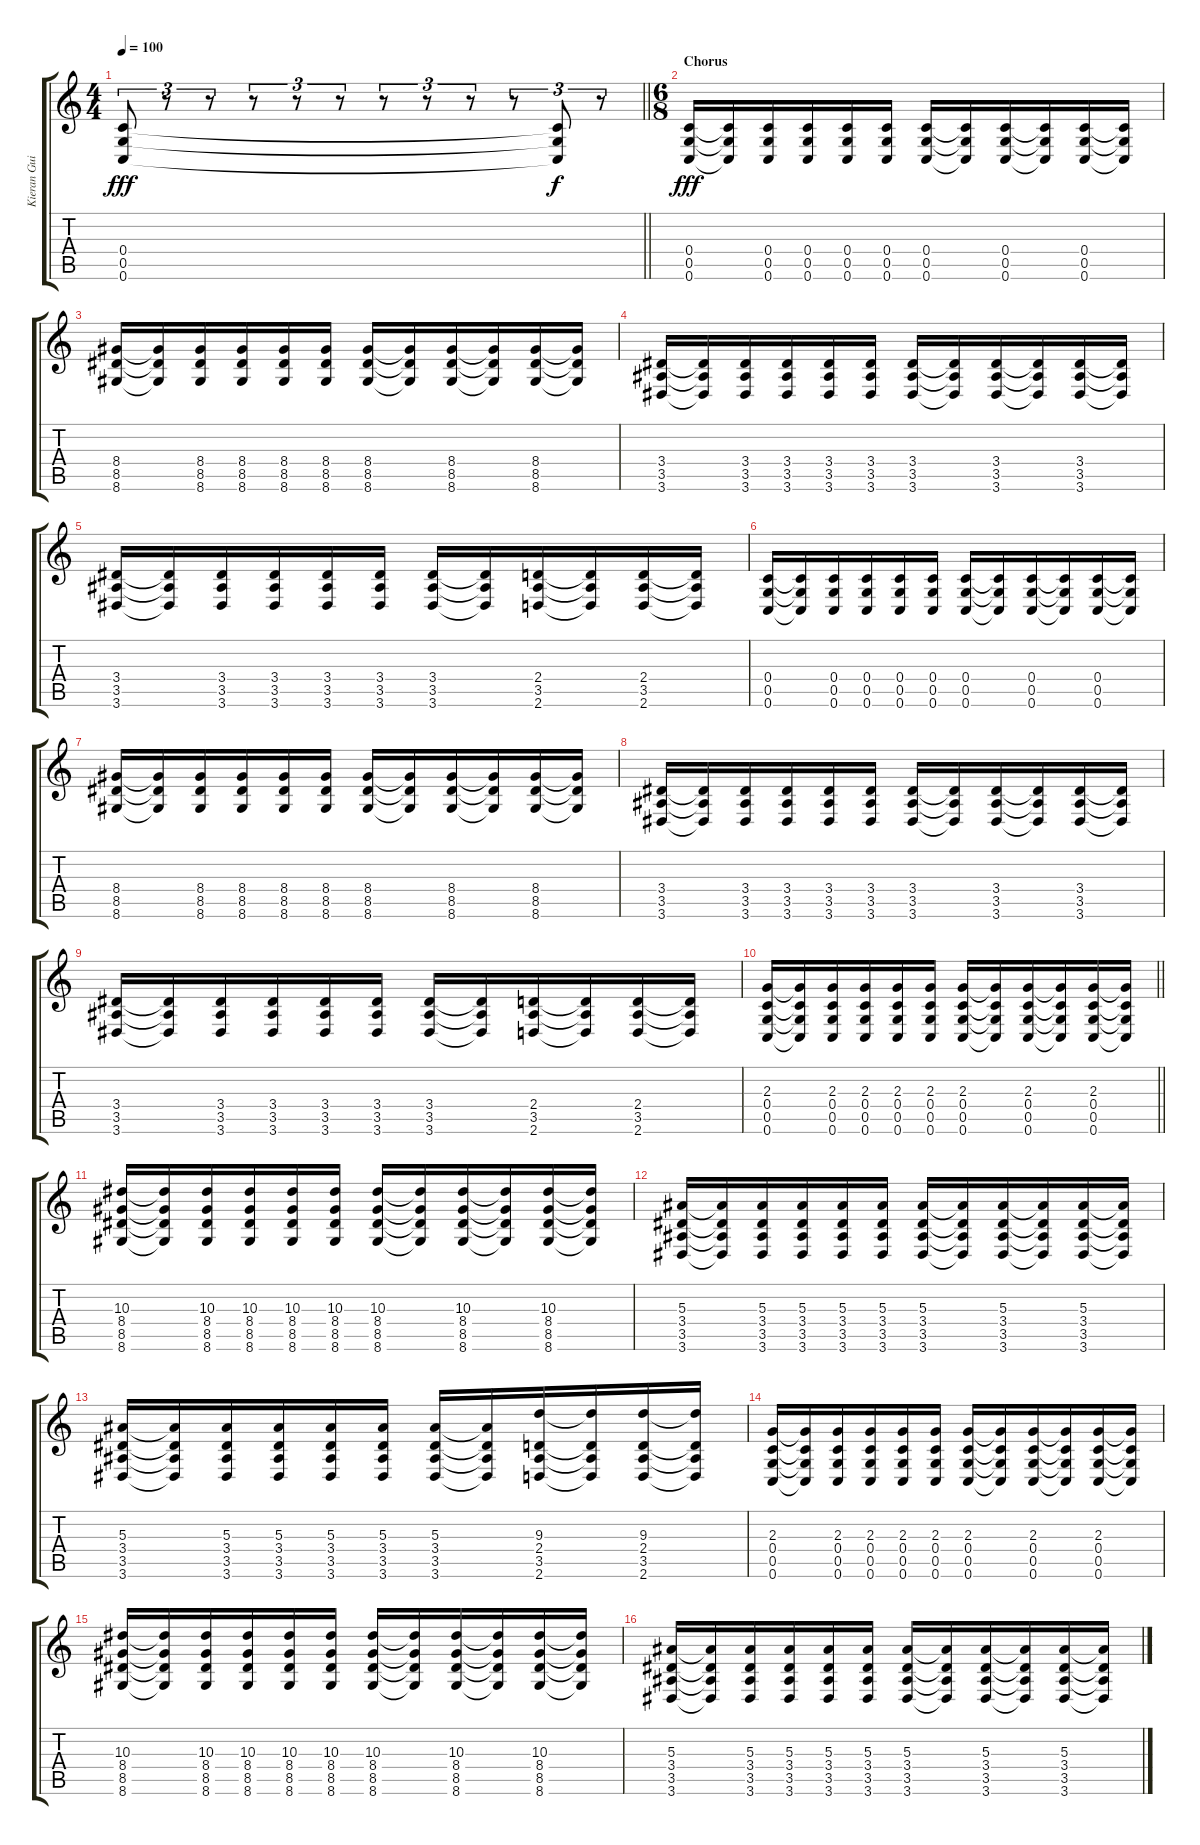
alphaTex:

\track ("Kieran Guitar" "Kieran Gui") {instrument overdrivenguitar}
\staff {score tabs}
\tuning (D4 A3 F3 C3 G2 C2) {hide}
\ts (4 4)
\tempo 100
\clef g2
\barLineRight lightlight
\ks c
(0.4 0.5 0.6).8{tu (3 2) dy fff} r.8{tu (3 2)} r.8{tu (3 2)} r.8{tu (3 2)} r.8{tu (3 2)} r.8{tu (3 2)} r.8{tu (3 2)} r.8{tu (3 2)} r.8{tu (3 2)} r.8{tu (3 2)} (0.4{t} 0.5{t} 0.6{t}).8{tu (3 2) dy f} r.8{tu (3 2)} |
\ts (6 8)
\section ("" "Chorus")
(0.4 0.5 0.6).16{dy fff} (0.4{t} 0.5{t} 0.6{t}).16 (0.4 0.5 0.6).16 (0.4 0.5 0.6).16 (0.4 0.5 0.6).16 (0.4 0.5 0.6).16 (0.4 0.5 0.6).16 (0.4{t} 0.5{t} 0.6{t}).16 (0.4 0.5 0.6).16 (0.4{t} 0.5{t} 0.6{t}).16 (0.4 0.5 0.6).16 (0.4{t} 0.5{t} 0.6{t}).16 |
(8.4 8.5 8.6).16 (8.4{t} 8.5{t} 8.6{t}).16 (8.4 8.5 8.6).16 (8.4 8.5 8.6).16 (8.4 8.5 8.6).16 (8.4 8.5 8.6).16 (8.4 8.5 8.6).16 (8.4{t} 8.5{t} 8.6{t}).16 (8.4 8.5 8.6).16 (8.4{t} 8.5{t} 8.6{t}).16 (8.4 8.5 8.6).16 (8.4{t} 8.5{t} 8.6{t}).16 |
(3.4 3.5 3.6).16 (3.4{t} 3.5{t} 3.6{t}).16 (3.4 3.5 3.6).16 (3.4 3.5 3.6).16 (3.4 3.5 3.6).16 (3.4 3.5 3.6).16 (3.4 3.5 3.6).16 (3.4{t} 3.5{t} 3.6{t}).16 (3.4 3.5 3.6).16 (3.4{t} 3.5{t} 3.6{t}).16 (3.4 3.5 3.6).16 (3.4{t} 3.5{t} 3.6{t}).16 |
(3.4 3.5 3.6).16 (3.4{t} 3.5{t} 3.6{t}).16 (3.4 3.5 3.6).16 (3.4 3.5 3.6).16 (3.4 3.5 3.6).16 (3.4 3.5 3.6).16 (3.4 3.5 3.6).16 (3.4{t} 3.5{t} 3.6{t}).16 (2.4 3.5 2.6).16 (2.4{t} 3.5{t} 2.6{t}).16 (2.4 3.5 2.6).16 (2.4{t} 3.5{t} 2.6{t}).16 |
(0.4 0.5 0.6).16 (0.4{t} 0.5{t} 0.6{t}).16 (0.4 0.5 0.6).16 (0.4 0.5 0.6).16 (0.4 0.5 0.6).16 (0.4 0.5 0.6).16 (0.4 0.5 0.6).16 (0.4{t} 0.5{t} 0.6{t}).16 (0.4 0.5 0.6).16 (0.4{t} 0.5{t} 0.6{t}).16 (0.4 0.5 0.6).16 (0.4{t} 0.5{t} 0.6{t}).16 |
(8.4 8.5 8.6).16 (8.4{t} 8.5{t} 8.6{t}).16 (8.4 8.5 8.6).16 (8.4 8.5 8.6).16 (8.4 8.5 8.6).16 (8.4 8.5 8.6).16 (8.4 8.5 8.6).16 (8.4{t} 8.5{t} 8.6{t}).16 (8.4 8.5 8.6).16 (8.4{t} 8.5{t} 8.6{t}).16 (8.4 8.5 8.6).16 (8.4{t} 8.5{t} 8.6{t}).16 |
(3.4 3.5 3.6).16 (3.4{t} 3.5{t} 3.6{t}).16 (3.4 3.5 3.6).16 (3.4 3.5 3.6).16 (3.4 3.5 3.6).16 (3.4 3.5 3.6).16 (3.4 3.5 3.6).16 (3.4{t} 3.5{t} 3.6{t}).16 (3.4 3.5 3.6).16 (3.4{t} 3.5{t} 3.6{t}).16 (3.4 3.5 3.6).16 (3.4{t} 3.5{t} 3.6{t}).16 |
(3.4 3.5 3.6).16 (3.4{t} 3.5{t} 3.6{t}).16 (3.4 3.5 3.6).16 (3.4 3.5 3.6).16 (3.4 3.5 3.6).16 (3.4 3.5 3.6).16 (3.4 3.5 3.6).16 (3.4{t} 3.5{t} 3.6{t}).16 (2.4 3.5 2.6).16 (2.4{t} 3.5{t} 2.6{t}).16 (2.4 3.5 2.6).16 (2.4{t} 3.5{t} 2.6{t}).16 |
\barLineRight lightlight
(2.3 0.4 0.5 0.6).16 (2.3{t} 0.4{t} 0.5{t} 0.6{t}).16 (2.3 0.4 0.5 0.6).16 (2.3 0.4 0.5 0.6).16 (2.3 0.4 0.5 0.6).16 (2.3 0.4 0.5 0.6).16 (2.3 0.4 0.5 0.6).16 (2.3{t} 0.4{t} 0.5{t} 0.6{t}).16 (2.3 0.4 0.5 0.6).16 (2.3{t} 0.4{t} 0.5{t} 0.6{t}).16 (2.3 0.4 0.5 0.6).16 (2.3{t} 0.4{t} 0.5{t} 0.6{t}).16 |
(10.3 8.4 8.5 8.6).16 (10.3{t} 8.4{t} 8.5{t} 8.6{t}).16 (10.3 8.4 8.5 8.6).16 (10.3 8.4 8.5 8.6).16 (10.3 8.4 8.5 8.6).16 (10.3 8.4 8.5 8.6).16 (10.3 8.4 8.5 8.6).16 (10.3{t} 8.4{t} 8.5{t} 8.6{t}).16 (10.3 8.4 8.5 8.6).16 (10.3{t} 8.4{t} 8.5{t} 8.6{t}).16 (10.3 8.4 8.5 8.6).16 (10.3{t} 8.4{t} 8.5{t} 8.6{t}).16 |
(5.3 3.4 3.5 3.6).16 (5.3{t} 3.4{t} 3.5{t} 3.6{t}).16 (5.3 3.4 3.5 3.6).16 (5.3 3.4 3.5 3.6).16 (5.3 3.4 3.5 3.6).16 (5.3 3.4 3.5 3.6).16 (5.3 3.4 3.5 3.6).16 (5.3{t} 3.4{t} 3.5{t} 3.6{t}).16 (5.3 3.4 3.5 3.6).16 (5.3{t} 3.4{t} 3.5{t} 3.6{t}).16 (5.3 3.4 3.5 3.6).16 (5.3{t} 3.4{t} 3.5{t} 3.6{t}).16 |
(5.3 3.4 3.5 3.6).16 (5.3{t} 3.4{t} 3.5{t} 3.6{t}).16 (5.3 3.4 3.5 3.6).16 (5.3 3.4 3.5 3.6).16 (5.3 3.4 3.5 3.6).16 (5.3 3.4 3.5 3.6).16 (5.3 3.4 3.5 3.6).16 (5.3{t} 3.4{t} 3.5{t} 3.6{t}).16 (9.3 2.4 3.5 2.6).16 (9.3{t} 2.4{t} 3.5{t} 2.6{t}).16 (9.3 2.4 3.5 2.6).16 (9.3{t} 2.4{t} 3.5{t} 2.6{t}).16 |
(2.3 0.4 0.5 0.6).16 (2.3{t} 0.4{t} 0.5{t} 0.6{t}).16 (2.3 0.4 0.5 0.6).16 (2.3 0.4 0.5 0.6).16 (2.3 0.4 0.5 0.6).16 (2.3 0.4 0.5 0.6).16 (2.3 0.4 0.5 0.6).16 (2.3{t} 0.4{t} 0.5{t} 0.6{t}).16 (2.3 0.4 0.5 0.6).16 (2.3{t} 0.4{t} 0.5{t} 0.6{t}).16 (2.3 0.4 0.5 0.6).16 (2.3{t} 0.4{t} 0.5{t} 0.6{t}).16 |
(10.3 8.4 8.5 8.6).16 (10.3{t} 8.4{t} 8.5{t} 8.6{t}).16 (10.3 8.4 8.5 8.6).16 (10.3 8.4 8.5 8.6).16 (10.3 8.4 8.5 8.6).16 (10.3 8.4 8.5 8.6).16 (10.3 8.4 8.5 8.6).16 (10.3{t} 8.4{t} 8.5{t} 8.6{t}).16 (10.3 8.4 8.5 8.6).16 (10.3{t} 8.4{t} 8.5{t} 8.6{t}).16 (10.3 8.4 8.5 8.6).16 (10.3{t} 8.4{t} 8.5{t} 8.6{t}).16 |
(5.3 3.4 3.5 3.6).16 (5.3{t} 3.4{t} 3.5{t} 3.6{t}).16 (5.3 3.4 3.5 3.6).16 (5.3 3.4 3.5 3.6).16 (5.3 3.4 3.5 3.6).16 (5.3 3.4 3.5 3.6).16 (5.3 3.4 3.5 3.6).16 (5.3{t} 3.4{t} 3.5{t} 3.6{t}).16 (5.3 3.4 3.5 3.6).16 (5.3{t} 3.4{t} 3.5{t} 3.6{t}).16 (5.3 3.4 3.5 3.6).16 (5.3{t} 3.4{t} 3.5{t} 3.6{t}).16
